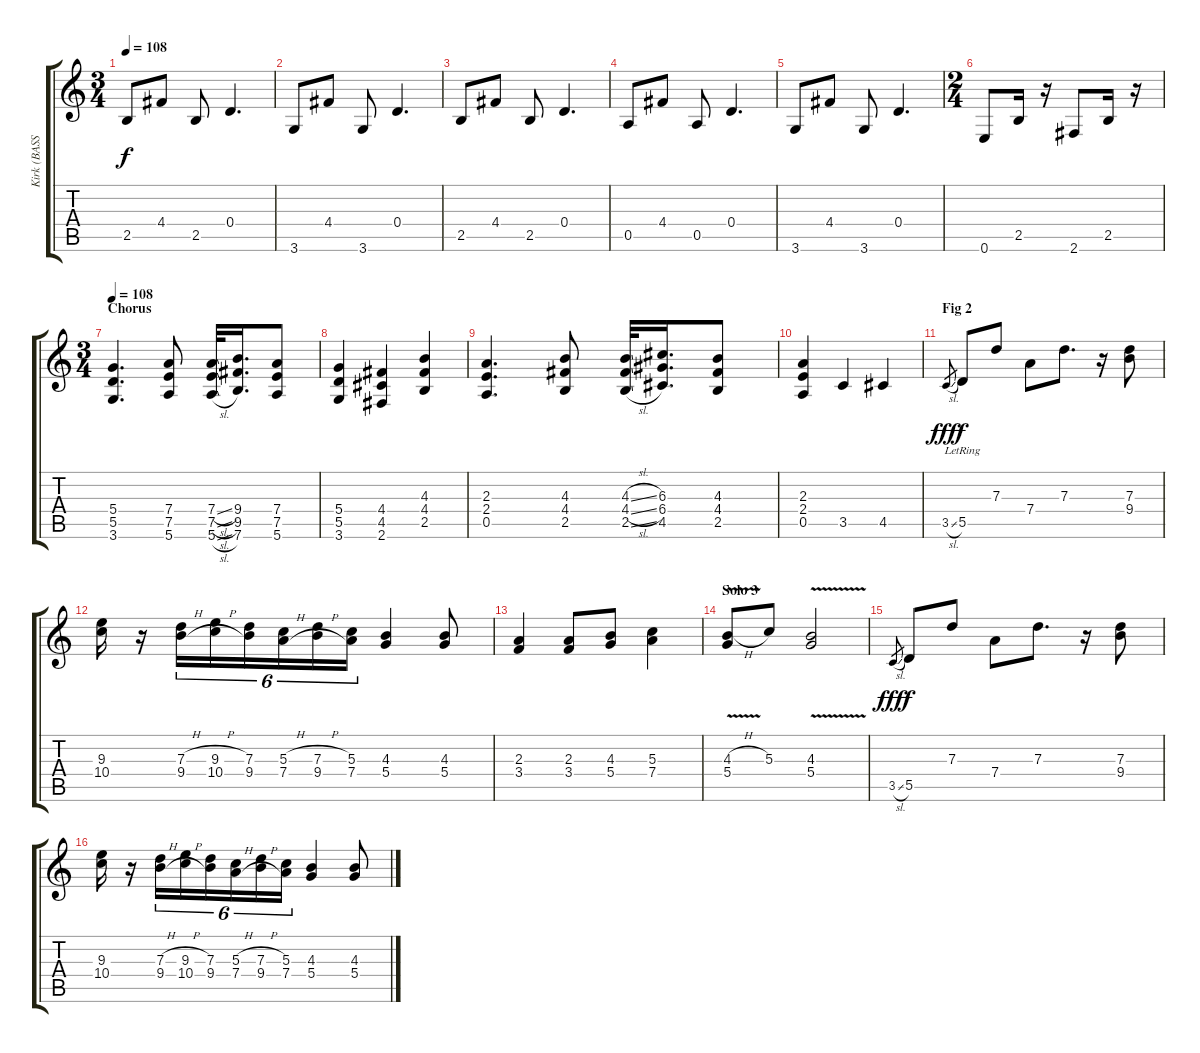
\track ("Kirk (BASS)" "Kirk (BASS") {instrument acousticguitarsteel}
\staff {score tabs}
\tuning (E4 B3 G3 D3 A2 E2) {hide}
\ts (3 4)
\tempo 108
\clef g2
\ks c
2.5.8{dy f} 4.4.8 2.5.8 0.4.4{d} |
3.6.8 4.4.8 3.6.8 0.4.4{d} |
2.5.8 4.4.8 2.5.8 0.4.4{d} |
0.5.8 4.4.8 0.5.8 0.4.4{d} |
3.6.8 4.4.8 3.6.8 0.4.4{d} |
\ts (2 4)
0.6.8 2.5.16 r.16 2.6.8 2.5.16 r.16 |
\ts (3 4)
\section ("" "Chorus")
\tempo 108
(5.4 5.5 3.6).4{d instrument overdrivenguitar} (7.4 7.5 5.6).8 (7.4{sl} 7.5{sl} 5.6{sl}).32 (9.4 9.5 7.6).16{d} (7.4 7.5 5.6).8 |
(5.4 5.5 3.6).4 (4.4 4.5 2.6).4 (4.3 4.4 2.5).4 |
(2.3 2.4 0.5).4{d} (4.3 4.4 2.5).8 (4.3{sl} 4.4{sl} 2.5{sl}).32 (6.3 6.4 4.5).16{d} (4.3 4.4 2.5).8 |
(2.3 2.4 0.5).4 3.5.4 4.5.4 |
\section ("" "Fig 2")
3.5{sl}.8{gr dy fff} 5.5{lr}.8{dy f} 7.3.8{instrument acousticguitarsteel} 7.4.8 7.3.8{d} r.16 (7.3 9.4).8 |
(9.3 10.4).16 r.16 (7.3{h} 9.4{h}).16{tu (6 4)} (9.3{h} 10.4{h}).16{tu (6 4)} (7.3 9.4).16{tu (6 4)} (5.3{h} 7.4{h}).16{tu (6 4)} (7.3{h} 9.4{h}).16{tu (6 4)} (5.3 7.4).16{tu (6 4)} (4.3 5.4).4 (4.3 5.4).8 |
(2.3 3.4).4 (2.3 3.4).8 (4.3 5.4).8 (5.3 7.4).4 |
\section ("" "Solo 3")
(4.3{h} 5.4{v}).8 5.3.8 (4.3{v} 5.4).2 |
3.5{sl}.8{gr dy fff} 5.5.8{dy f} 7.3.8 7.4.8 7.3.8{d} r.16 (7.3 9.4).8 |
(9.3 10.4).16 r.16 (7.3{h} 9.4{h}).16{tu (6 4)} (9.3{h} 10.4{h}).16{tu (6 4)} (7.3 9.4).16{tu (6 4)} (5.3{h} 7.4{h}).16{tu (6 4)} (7.3{h} 9.4{h}).16{tu (6 4)} (5.3 7.4).16{tu (6 4)} (4.3 5.4).4 (4.3 5.4).8
